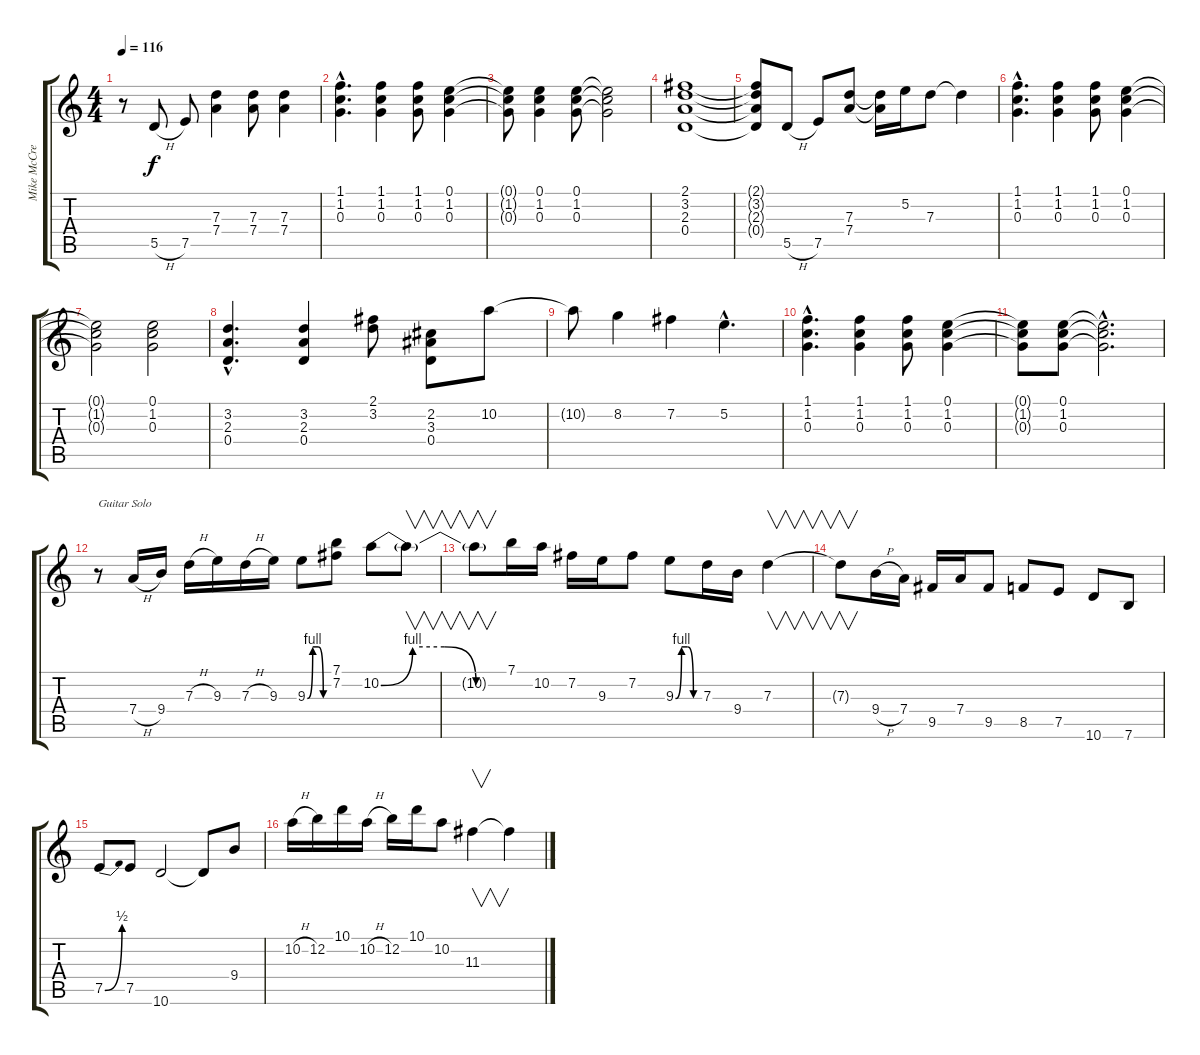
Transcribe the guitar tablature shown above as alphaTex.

\track ("Mike McCready" "Mike McCre") {instrument distortionguitar}
\staff {score tabs}
\tuning (E4 B3 G3 D3 A2 E2) {hide}
\ts (4 4)
\tempo 116
\clef g2
\ks c
r.8{dy f} 5.5{h}.8 7.5.8 (7.3 7.4).4 (7.3 7.4).8 (7.3 7.4).4 |
(1.1{hac} 1.2{hac} 0.3{hac}).4{d} (1.1 1.2 0.3).4 (1.1 1.2 0.3).8 (0.1 1.2 0.3).4 |
(0.1{t} 1.2{t} 0.3{t}).8 (0.1 1.2 0.3).4 (0.1 1.2 0.3).8 (0.1{t} 1.2{t} 0.3{t}).2 |
(2.1 3.2 2.3 0.4).1 |
(2.1{t} 3.2{t} 2.3{t} 0.4{t}).8 5.5{h}.8 7.5.8 (7.3 7.4).8 (7.3{t} 7.4{t}).16 5.2.16 7.3.8 7.3{t}.4 |
(1.1{hac} 1.2{hac} 0.3{hac}).4{d} (1.1 1.2 0.3).4 (1.1 1.2 0.3).8 (0.1 1.2 0.3).4 |
(0.1{t} 1.2{t} 0.3{t}).2 (0.1 1.2 0.3).2 |
(3.2{hac} 2.3{hac} 0.4{hac}).4{d} (3.2 2.3 0.4).4 (2.1 3.2).8 (2.2 3.3 0.4).8 10.2.8 |
10.2{t}.8 8.2.4 7.2.4 5.2{hac}.4{d} |
(1.1{hac} 1.2{hac} 0.3{hac}).4{d} (1.1 1.2 0.3).4 (1.1 1.2 0.3).8 (0.1 1.2 0.3).4 |
(0.1{t} 1.2{t} 0.3{t}).8 (0.1 1.2 0.3).8 (0.1{hac t} 1.2{hac t} 0.3{hac t}).2{d} |
r.8{txt "Guitar Solo"} 7.4{h}.16 9.4.16 7.3{h}.16 9.3.16 7.3{h}.16 9.3.16 9.3{be (custom 0 0 15 4 30 4 45 0 60 0)}.8 (7.1 7.2).8 10.2{be (custom 0 0 15 4 30 4 45 0 60 0)}.8 10.2{t}.8{v} |
10.2{t}.8{v} 7.1.16 10.2.16 7.2.16 9.3.16 7.2.8 9.3{be (custom 0 0 15 4 30 4 45 0 60 0)}.8 7.3.16 9.4.16 7.3.4{v} |
7.3{t}.8{v} 9.4{h}.16 7.4.16 9.5.16 7.4.16 9.5.8 8.5.8 7.5.8 10.6.8 7.6.8 |
7.5{be (bend 0 0 60 2)}.8 7.5.8 10.6.2 10.6{t}.8 9.4.8 |
10.2{h}.16 12.2.16 10.1.16 10.2{h}.16 12.2.16 10.1.16 10.2.8 11.3.4{v} 11.3{t}.4
